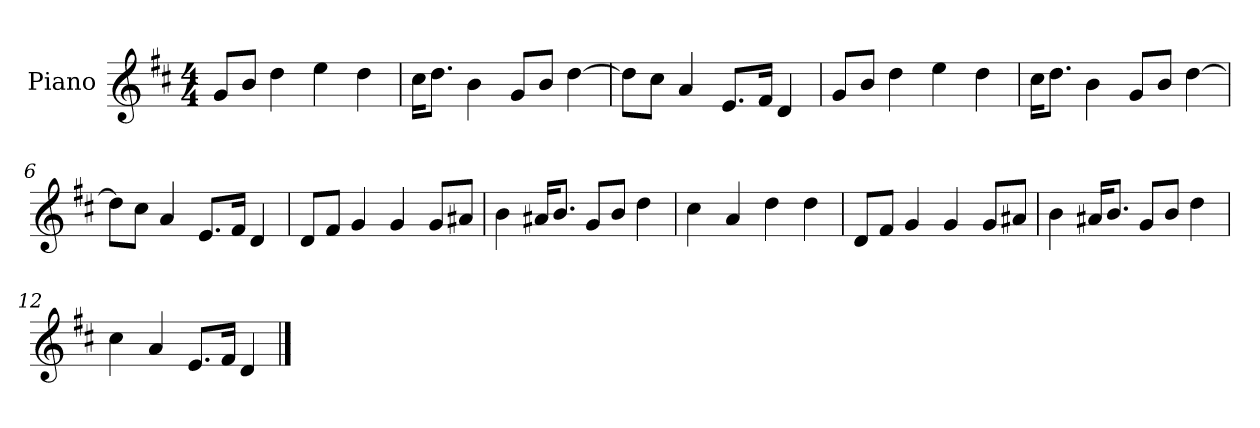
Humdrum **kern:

**kern
*part1
*staff1
*I"Piano
*I'P-no
*clefG2
*k[f#c#]
*M4/4
*MM90
=1
8g/L
8b/J
4dd\
4ee\
4dd\
=2
16cc#\KL
8.dd\J
4b\
8g/L
8b/J
[4dd\
=3
8dd\L]
8cc#\J
4a/
8.e/L
16f#/Jk
4d/
=4
8g/L
8b/J
4dd\
4ee\
4dd\
=5
16cc#\KL
8.dd\J
4b\
8g/L
8b/J
[4dd\
=6
8dd\L]
8cc#\J
4a/
8.e/L
16f#/Jk
4d/
!!LO:LB:g=z
=7
8d/L
8f#/J
4g/
4g/
8g/L
8a#X/J
=8
4b\
16a#X/KL
8.b/J
8g/L
8b/J
4dd\
=9
4cc#\
4a/
4dd\
4dd\
=10
8d/L
8f#/J
4g/
4g/
8g/L
8a#X/J
=11
4b\
16a#X/KL
8.b/J
8g/L
8b/J
4dd\
=12
4cc#\
4a/
8.e/L
16f#/Jk
4d/
==
*-
